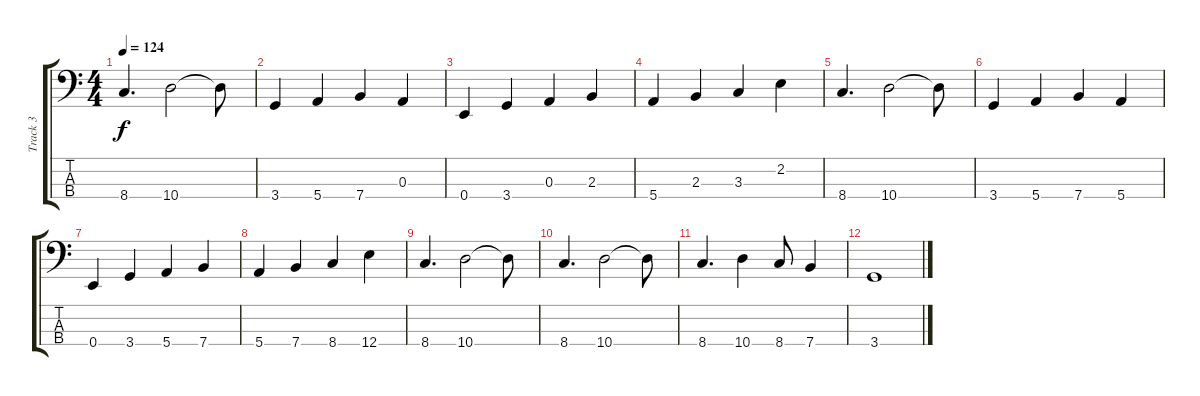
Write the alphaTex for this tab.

\track ("Track 3" "Track 3") {instrument electricbassfinger}
\staff {score tabs}
\tuning (G2 D2 A1 E1) {hide}
\ts (4 4)
\tempo 124
\clef f4
\ks c
8.4.4{d dy f} 10.4.2 10.4{t}.8 |
3.4.4 5.4.4 7.4.4 0.3.4 |
0.4.4 3.4.4 0.3.4 2.3.4 |
5.4.4 2.3.4 3.3.4 2.2.4 |
8.4.4{d} 10.4.2 10.4{t}.8 |
3.4.4 5.4.4 7.4.4 5.4.4 |
0.4.4 3.4.4 5.4.4 7.4.4 |
5.4.4 7.4.4 8.4.4 12.4.4 |
8.4.4{d} 10.4.2 10.4{t}.8 |
8.4.4{d} 10.4.2 10.4{t}.8 |
8.4.4{d} 10.4.4 8.4.8 7.4.4 |
3.4.1
